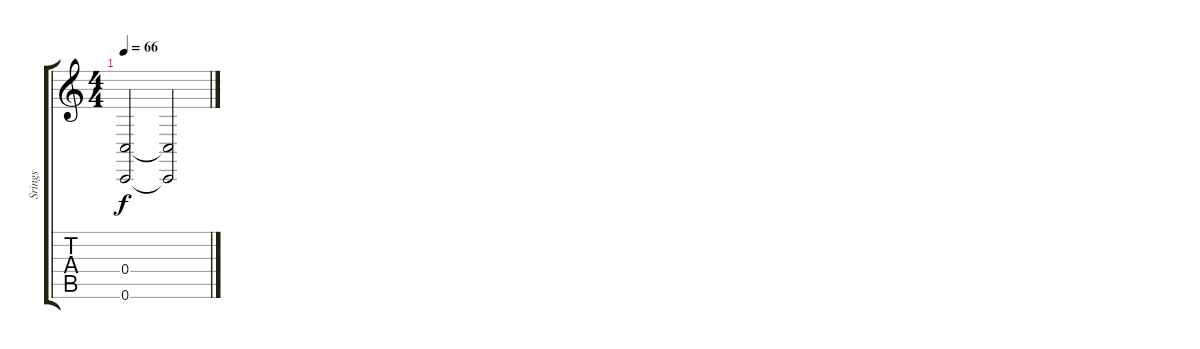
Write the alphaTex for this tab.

\track ("Srings" "Srings") {instrument stringensemble1}
\staff {score tabs}
\tuning (D4 A3 F3 C3 G2 C2) {hide}
\ts (4 4)
\tempo 66
\clef g2
\ks c
(0.4{t} 0.6{t}).2{dy f} (0.4{t} 0.6{t}).2{volume 0}
